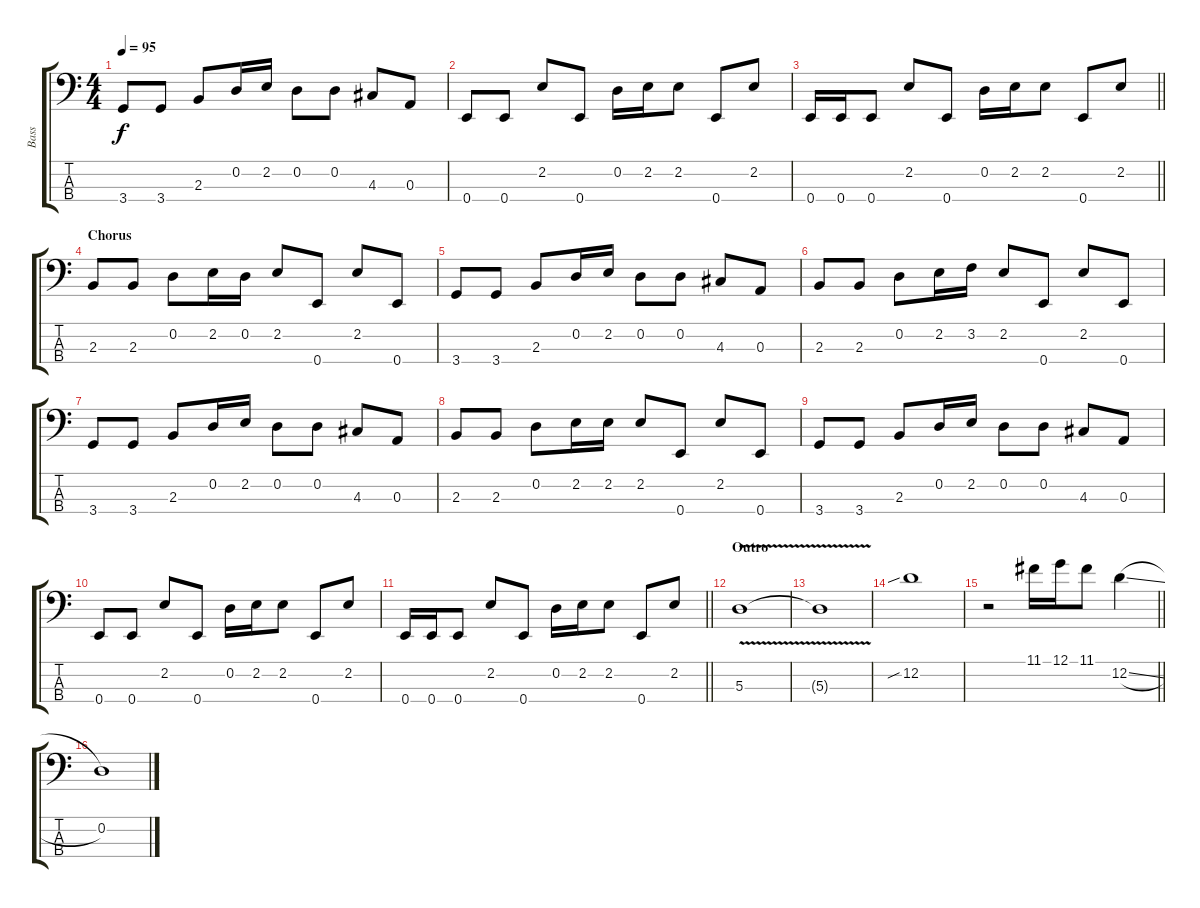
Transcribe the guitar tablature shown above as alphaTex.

\track ("Bass" "Bass") {instrument electricbassfinger}
\staff {score tabs}
\tuning (G2 D2 A1 E1) {hide}
\ts (4 4)
\tempo 95
\clef f4
\ks c
3.4.8{dy f} 3.4.8 2.3.8 0.2.16 2.2.16 0.2.8 0.2.8 4.3.8 0.3.8 |
0.4.8 0.4.8 2.2.8 0.4.8 0.2.16 2.2.16 2.2.8 0.4.8 2.2.8 |
\barLineRight lightlight
0.4.16 0.4.16 0.4.8 2.2.8 0.4.8 0.2.16 2.2.16 2.2.8 0.4.8 2.2.8 |
\section ("" "Chorus")
2.3.8 2.3.8 0.2.8 2.2.16 0.2.16 2.2.8 0.4.8 2.2.8 0.4.8 |
3.4.8 3.4.8 2.3.8 0.2.16 2.2.16 0.2.8 0.2.8 4.3.8 0.3.8 |
2.3.8 2.3.8 0.2.8 2.2.16 3.2.16 2.2.8 0.4.8 2.2.8 0.4.8 |
3.4.8 3.4.8 2.3.8 0.2.16 2.2.16 0.2.8 0.2.8 4.3.8 0.3.8 |
2.3.8 2.3.8 0.2.8 2.2.16 2.2.16 2.2.8 0.4.8 2.2.8 0.4.8 |
3.4.8 3.4.8 2.3.8 0.2.16 2.2.16 0.2.8 0.2.8 4.3.8 0.3.8 |
0.4.8 0.4.8 2.2.8 0.4.8 0.2.16 2.2.16 2.2.8 0.4.8 2.2.8 |
\barLineRight lightlight
0.4.16 0.4.16 0.4.8 2.2.8 0.4.8 0.2.16 2.2.16 2.2.8 0.4.8 2.2.8 |
\section ("" "Outro")
5.3{v}.1 |
5.3{t}.1 |
12.2{sib}.1 |
\barLineRight lightlight
r.2 11.1.16 12.1.16 11.1.8 12.2{sl}.4 |
0.2.1
